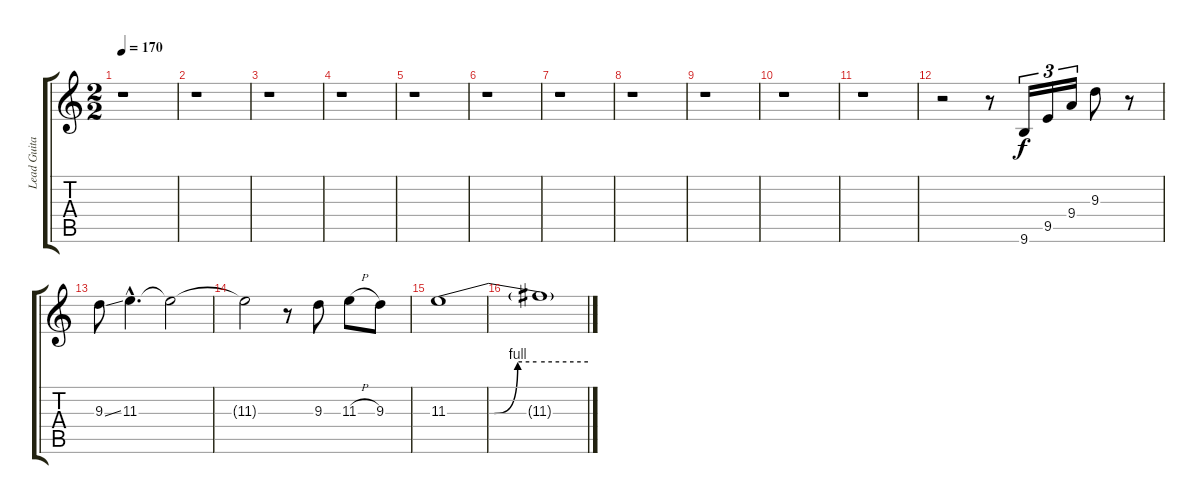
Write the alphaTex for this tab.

\track ("Lead Guitar" "Lead Guita") {instrument distortionguitar}
\staff {score tabs}
\tuning (D4 A3 F3 C3 G2 D2) {hide}
\ts (2 2)
\tempo 170
\clef g2
\ks c
r.1{dy f} |
r.1 |
r.1 |
r.1 |
r.1 |
r.1 |
r.1 |
r.1 |
r.1 |
r.1 |
r.1 |
r.2 r.8 9.6.16{tu (3 2)} 9.5.16{tu (3 2)} 9.4.16{tu (3 2)} 9.3.8 r.8 |
9.3{ss}.8 11.3{hac}.4{d} 11.3{t}.2 |
11.3{t}.2 r.8 9.3.8 11.3{h}.8 9.3.8 |
11.3{be (custom 0 0 20 0 30 4 38 4 60 4)}.1 |
11.3{t}.1
